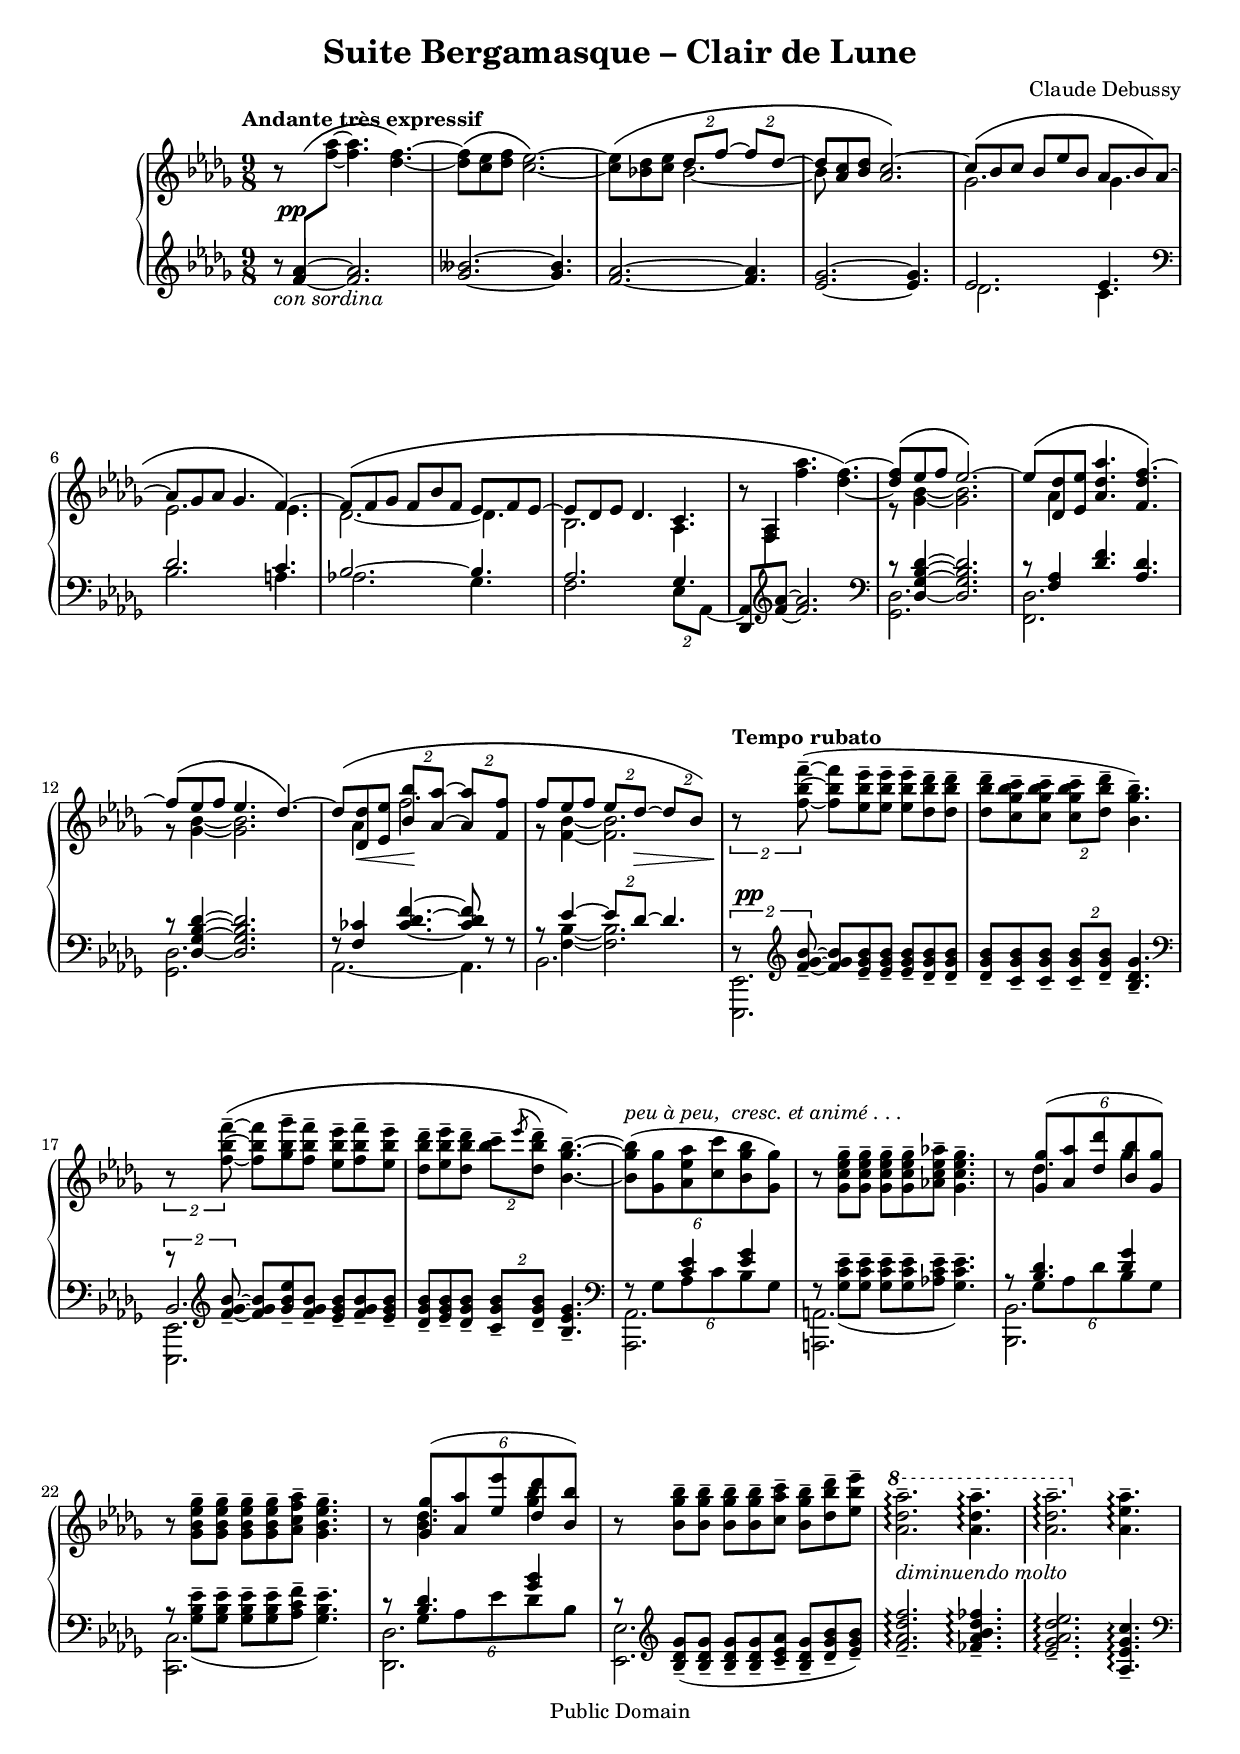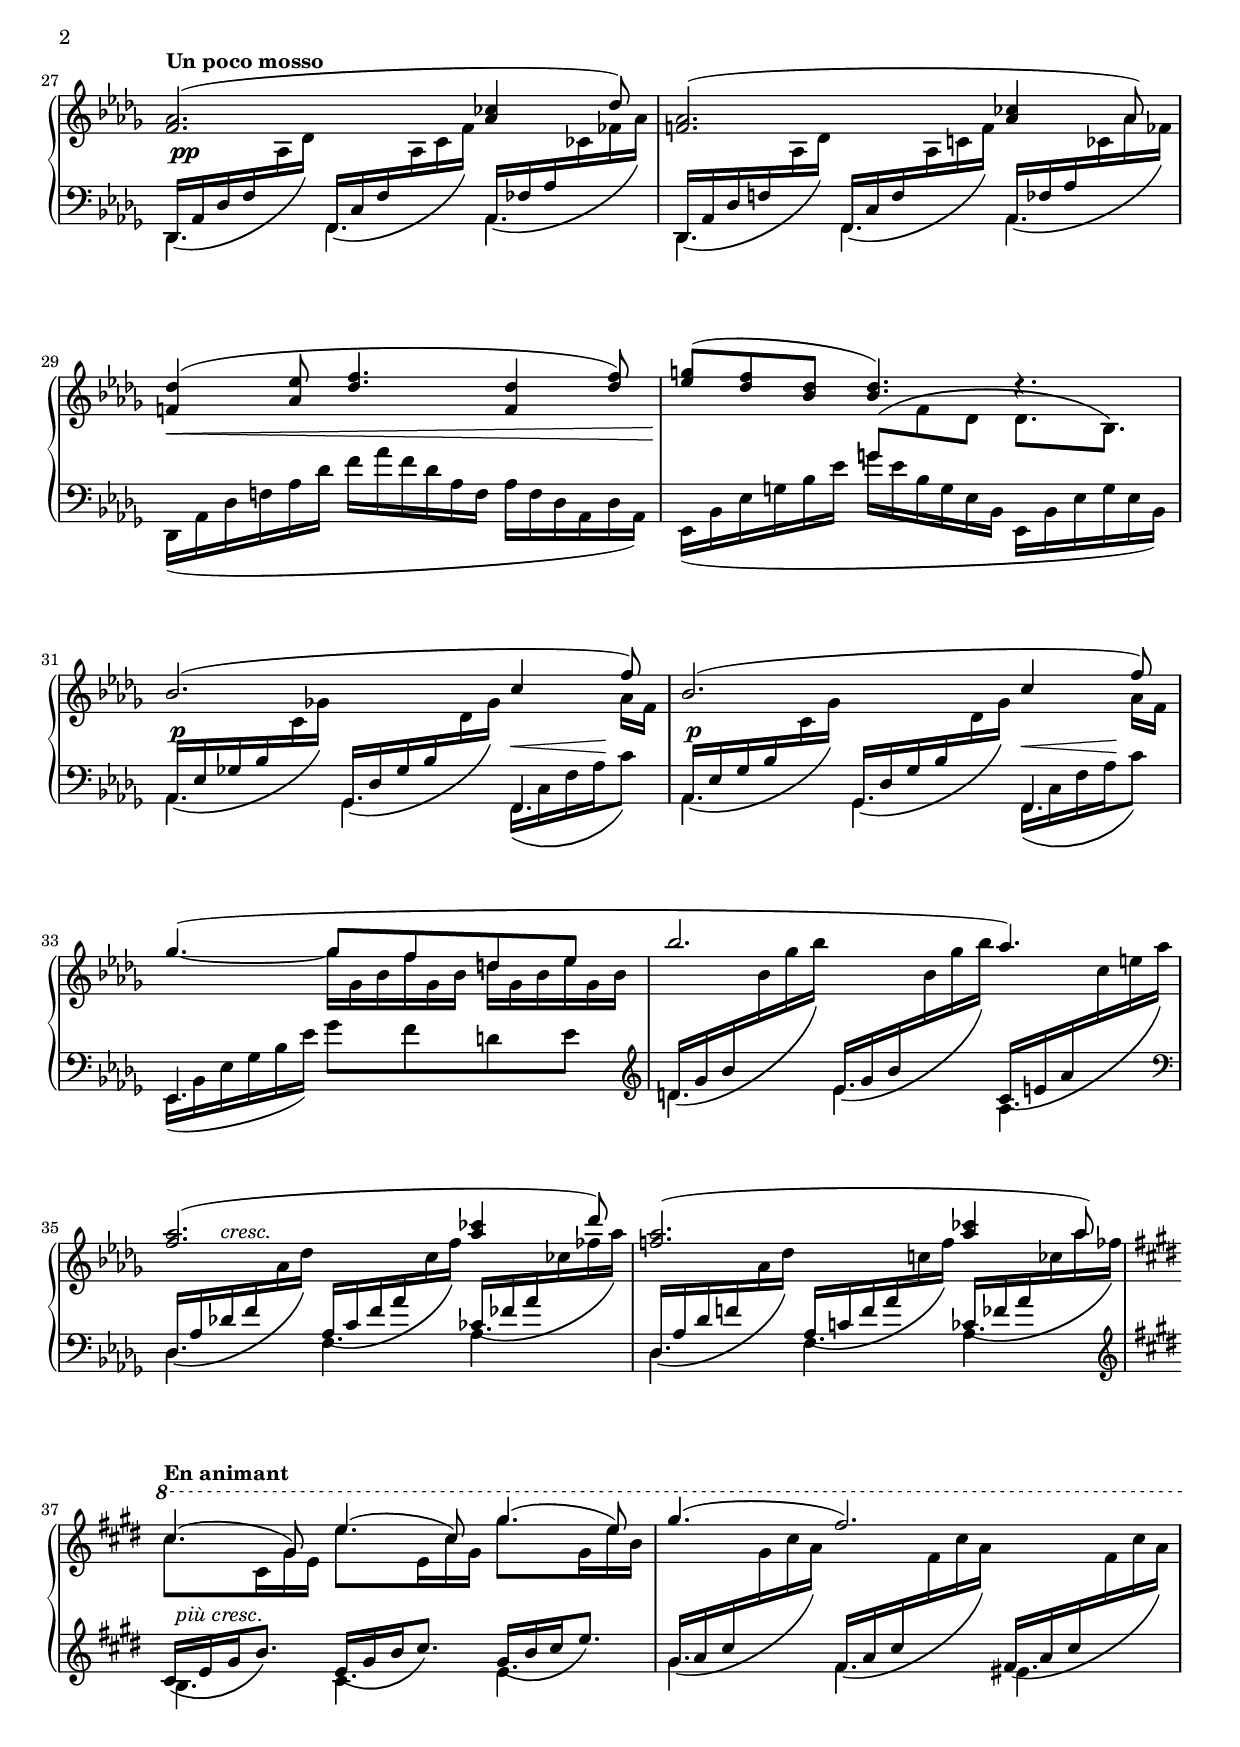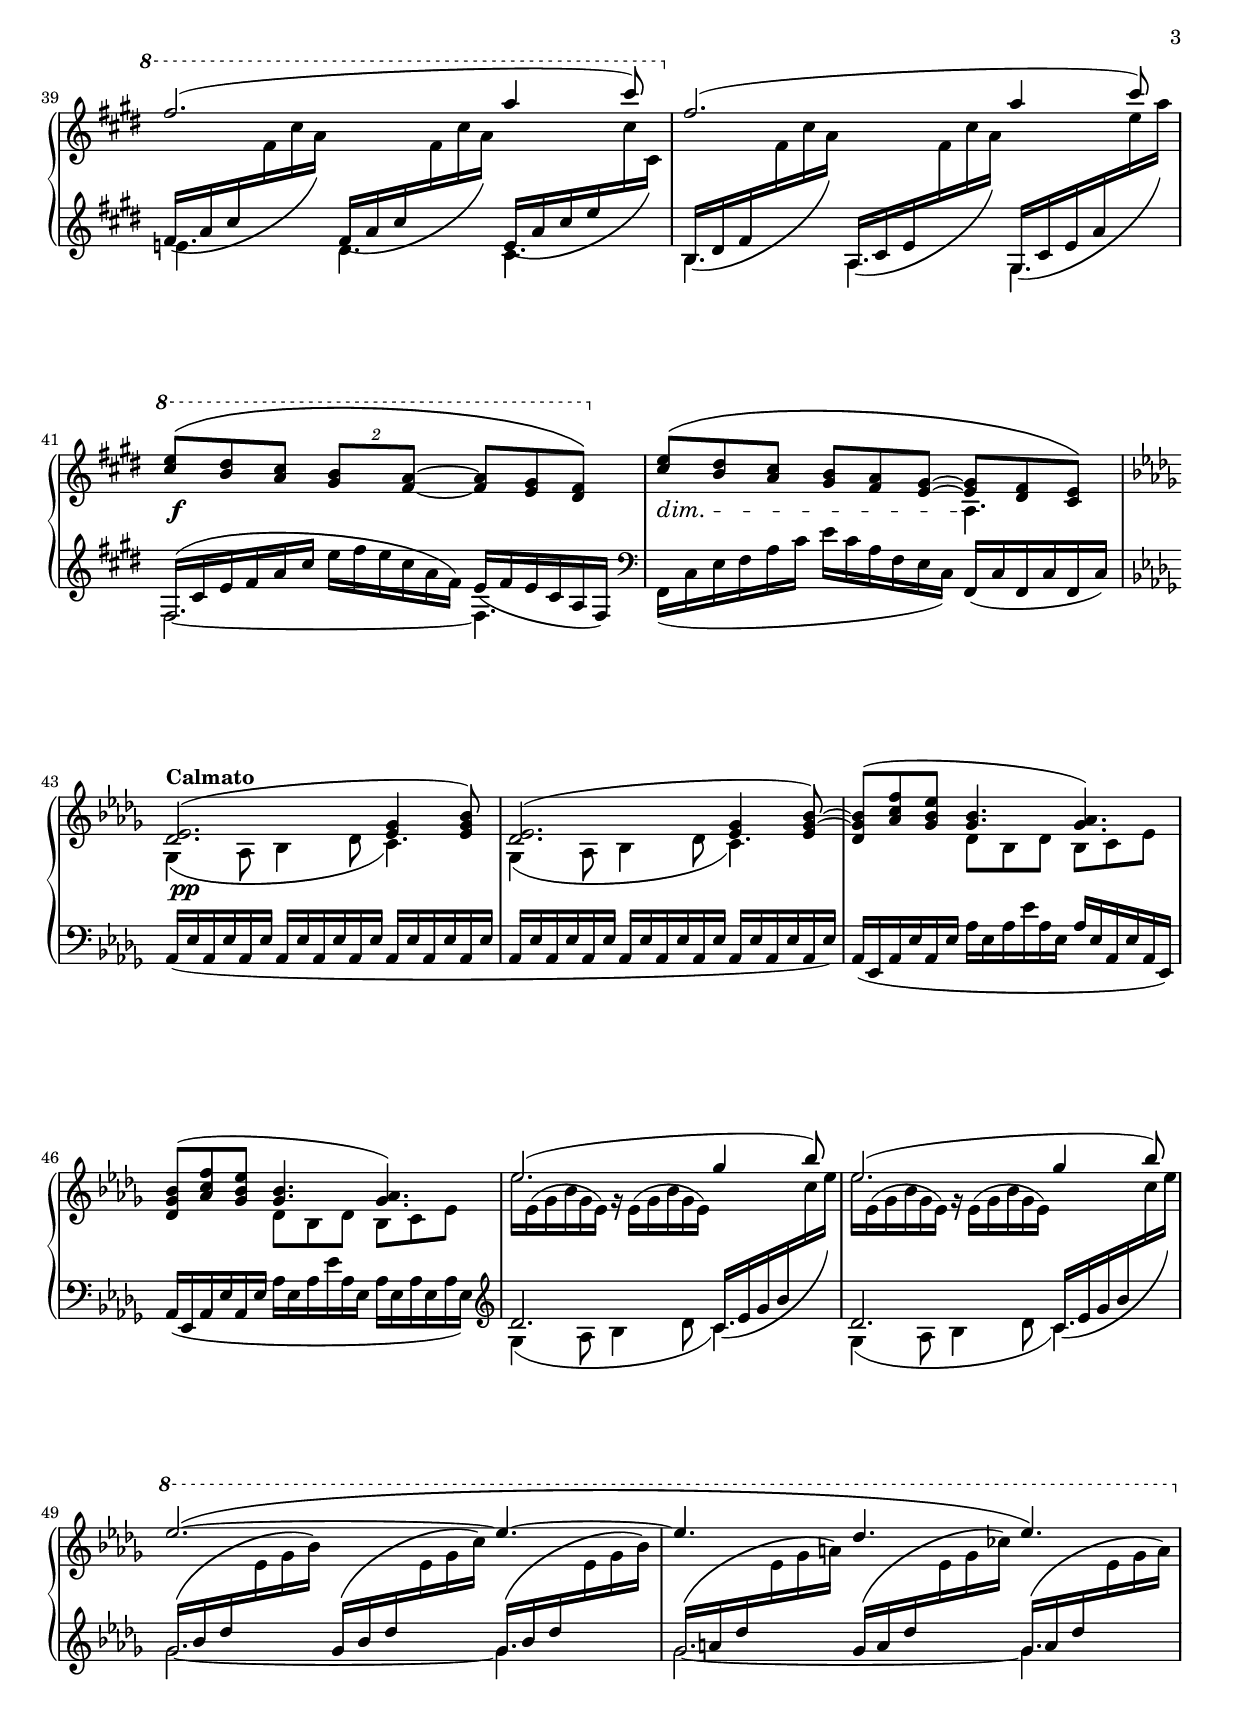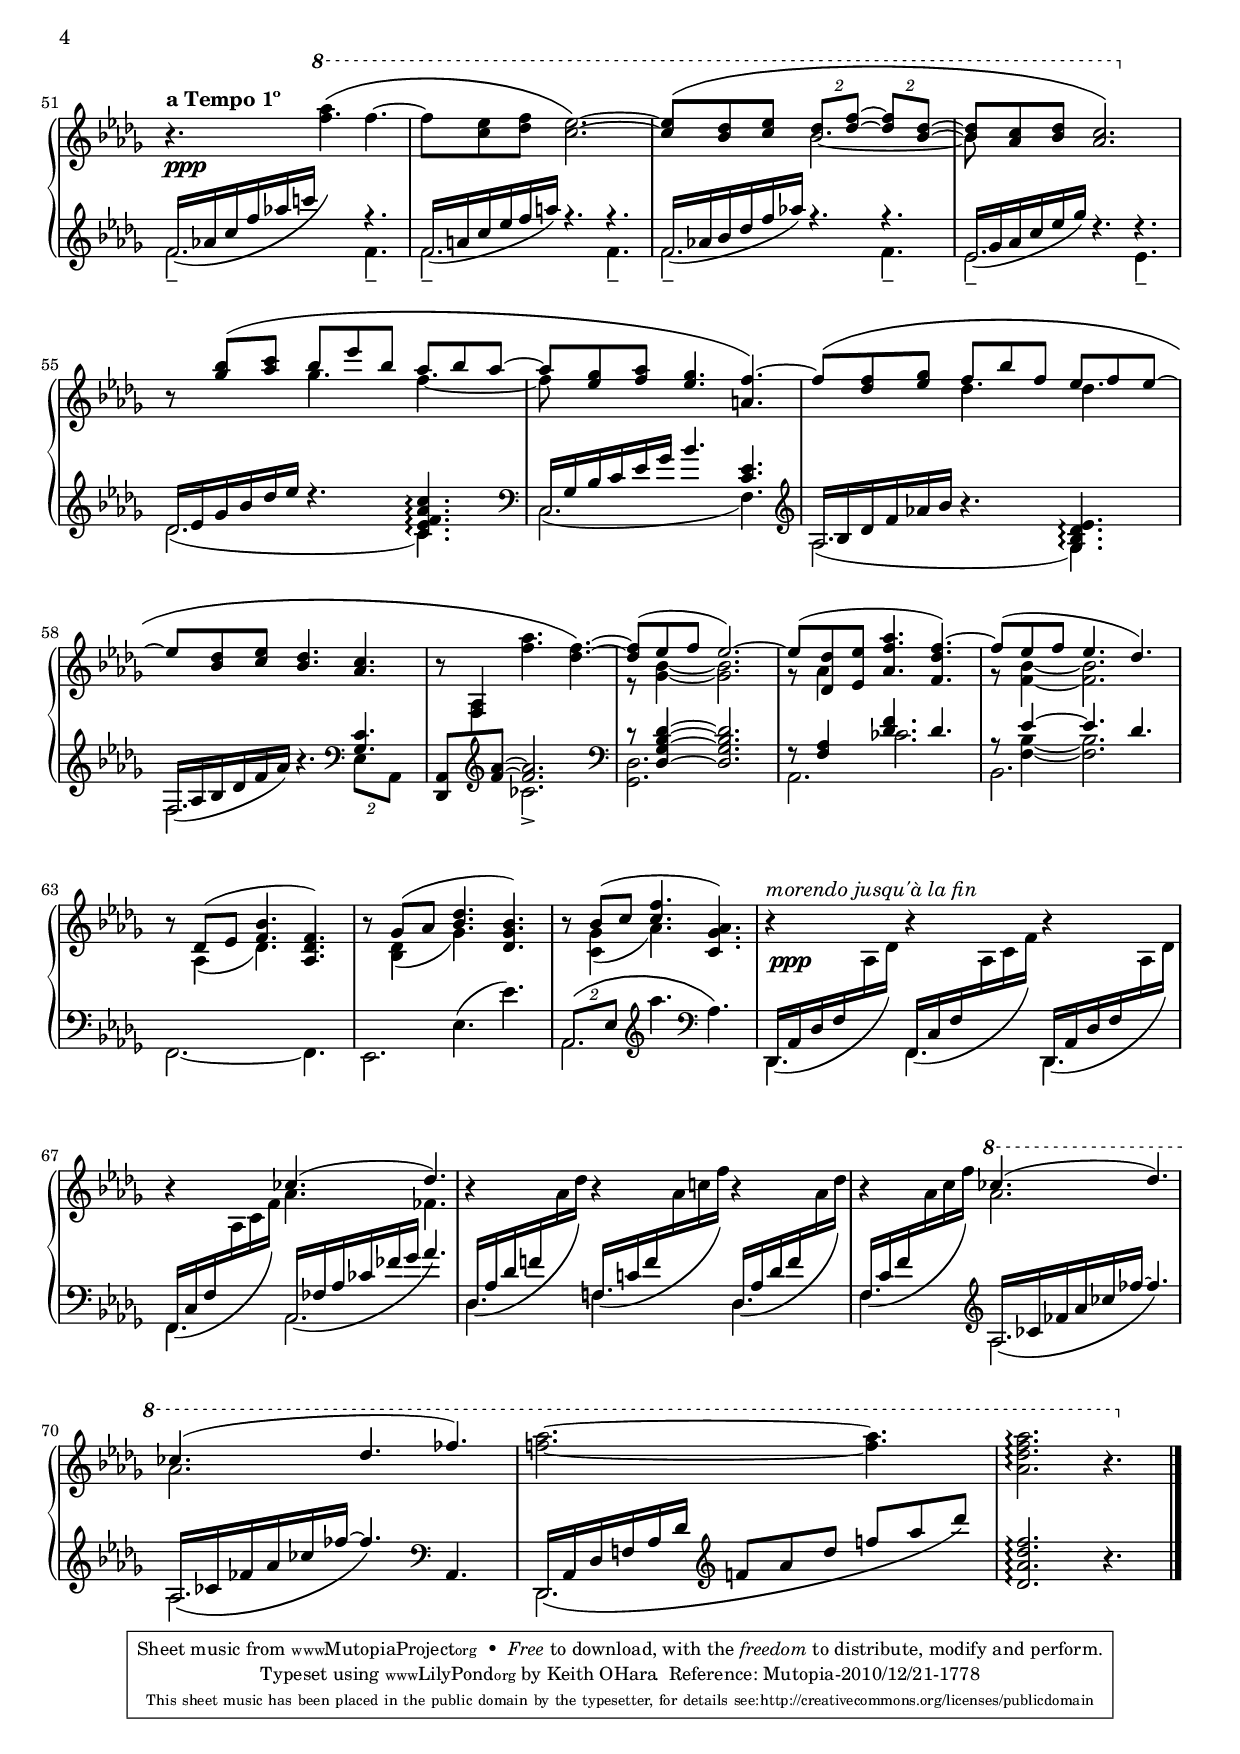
\version "2.24.3"

\header {
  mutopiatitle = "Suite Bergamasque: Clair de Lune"
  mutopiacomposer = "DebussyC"
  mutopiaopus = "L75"
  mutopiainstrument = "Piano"
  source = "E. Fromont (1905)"
  % Plate E. 1404 F.  IMSLP #02907
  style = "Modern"
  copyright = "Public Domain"
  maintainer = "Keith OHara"
  title = "Suite Bergamasque – Clair de Lune"
  composer = "Claude Debussy"
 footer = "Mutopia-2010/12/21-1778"
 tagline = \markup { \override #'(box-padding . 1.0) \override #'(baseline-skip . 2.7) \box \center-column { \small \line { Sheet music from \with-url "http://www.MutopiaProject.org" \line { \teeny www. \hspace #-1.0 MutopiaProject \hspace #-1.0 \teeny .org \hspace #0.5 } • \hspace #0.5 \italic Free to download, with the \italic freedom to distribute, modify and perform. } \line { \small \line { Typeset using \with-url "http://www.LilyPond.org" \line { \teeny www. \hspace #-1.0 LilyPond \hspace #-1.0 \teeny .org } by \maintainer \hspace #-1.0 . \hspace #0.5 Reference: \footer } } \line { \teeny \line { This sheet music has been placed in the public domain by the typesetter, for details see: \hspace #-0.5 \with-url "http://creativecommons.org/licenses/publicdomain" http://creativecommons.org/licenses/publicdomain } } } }
}

\paper {
  %{
  #(set-paper-size "letter")
  annotate-spacing = ##t
  ragged-bottom = ##t
  bottom-margin =12
  %}
  #(layout-set-staff-size 18)
  ragged-last-bottom = ##f
}
% Definitios to override page-breaking
myExplicitBreak = {
  \break
}
myExplicitPageBreak = {
  \pageBreak
}

\include "english.ly"

% restrain the slope of the beams
oflat = {
  \once\override Beam.damping = #3
}
% Change staff
cu = { \change Staff = "upper" }
cl = { \change Staff = "lower" }
% Suspend collision resolution so notes line up
lu = {\once \override NoteColumn.ignore-collision = ##t }
% simpler sustain commands
sd =  s8\sustainOn
su =  s8\sustainOff
sv =  s8\sustainOff\sustainOn

\parallelMusic #'(rhUpRed rhDownGreen lhUpBlue lhDownGrey)
{
  \tempo"Andante très expressif"
  \slurUp \phrasingSlurUp
  r8\pp \cl <f af>\( \cu <f' af> ~ <f af> 4. <df f>4.\) ~ |
  \stemDown \tieDown s8*9 |
  \dynamicUp \stemUp r8 \lu <f af>4 ~ <f af>2. |
  \dynamicUp \stemDown s8*9_\markup\italic"con sordina" |

  <df f>8\( <c ef> <df f> <c ef>2.\) ~ |
  s8*9 |
  <gf bff>2.~<gf bff>4. |
  s8*9 |

  <c ef>8\( <bf df> <c ef> \stemUp\tieUp\tuplet 2/3 {df f~} \tuplet 2/3 {f df~} |
  s4.  bf'2._~ |
  <f af>2.~<f af>4. |
  s8*9 |

  <df>8 <af c> <bf df> <af c>2.\) ~ |
  bf8 s1 |
  <ef gf>2.~<ef gf>4. |
  s8*9 |

  c8\( bf c bf ef bf af bf af ~ |
  gf2. gf4. |
  ef2. ef4. |
  df2. c4. |

  af8 gf af gf4. f4.\) ~ |
  ef2. ef4. |
  \clef bass df2. c4. |
  \clef bass bf2. a4. |

  f8\( f gf f bf f ef f ef ~ |
  df2.~df4. |
  bf2.^~bf4. |
  af2. gf4. |

  ef8 df ef df4. c4. |
  bf2. af4.|
  af2. gf4. |
  f2. \tuplet 2/3 {ef8 af,~} |

  \barNumberCheck#9

  r8 <f, af>4 \stemNeutral\tieNeutral <f'' af>4. <df f>\) ~ |
  s8*9 |
  s8*9 \clef treble |
  \stemNeutral \once\override Beam.positions = #'(3 . 3.5)
  <df, af'>8 \cu <f' af> \cl \clef treble <f' af>~<f af>2. |

  \stemUp\tieUp <df f>8\( ef f ef2.\) ~ |
  r8 <gf' bf>4~<gf bf>2. |
  \clef bass r8 <df gf bf df>4 ~ <df gf bf df>2. |
  \clef bass \stemDown <gf,, df'>2. s4. |

  ef8\( <df df,> <ef ef,> <af df, af>4. <f df f,>\) ~|
  s8 af4 s2. |
  r8 <f af>4 <df' f>4. <af df> |
  <f df'>2. s4. |

  f8\( ef f ef4. df\) ~ |
  r8 <gf bf>4~<gf bf>2. |
  r8 <df, gf bf df>4 ~ <df gf bf df>2. |
  <gf df'>2. s4. |

  df8\( <df df,>\< <ef ef,> \tuplet 2/3 {<bf' bf,>\! <af af,>~} \tuplet 2/3 {<af af,> <f f,>} |
  s8 af4 f'2. |
  r8 <f cf'>4 <cf' df f>4.~<cf df f>8 r r |
  \tieDown af2.~af4. |

  f8 ef f \tuplet 2/3 {ef df\>~} \tuplet 2/3 {df[ bf]\)} s8*0\! |
  r8 <f, bf>4~<f bf>2. |
  \tieUp r8 ef4 ~ \tuplet 2/3 {ef8 df8 ~} df4. |
  <<bf2. {s8 <f' bf>4~<f bf>2.}>> |
}
rhUp = \relative c' \rhUpRed
rhDown = \relative c' \rhDownGreen
lhUp = \relative c' \lhUpBlue
lhDown= \relative c' \lhDownGrey

\parallelMusic #'(rhUpRed rhDownGreen lhUpBlue lhDownGrey)
{
  \barNumberCheck#15
  \tempo"Tempo rubato"
  \stemNeutral \tieNeutral
  \tuplet 2/3 {r8  <f bf f'>--(~} <f bf f'> <ef bf' ef>-- <ef bf' ef>--
  %{ %} <ef bf' ef>-- <df bf' df>-- <df bf' df>-- |
  s8*9 |
  \tieNeutral
  \tuplet 2/3 {r8\pp \clef treble <f gf bf>--~} <f gf bf> <ef gf bf>-- <ef gf bf>--
  %{ %}  <ef gf bf>-- <df gf bf>-- <df gf bf>-- |
  <ef ef,>2. s4. |

  <df bf' df>8-- <c gf' bf c>-- <c gf' bf c>--
  %{ %} \tuplet 2/3 {<c gf' bf c>-- <df bf' df>--} <bf gf' bf>4.--)|
  s8*9 |
  <df gf bf>8-- <c gf' bf>-- <c gf' bf>--
  %{ %} \tuplet 2/3 {<c gf' bf>-- <df gf bf>--} <bf df gf>4.--|
  s8*9 |

  \tuplet 2/3 {r8 <f' bf f'>--\(~} <f bf f'> <gf bf gf'>-- <f bf f'>--
  %{ %} <ef bf' ef>-- <f bf f'>-- <ef bf' ef>-- |
  \cl\stemUp bf2. s4. \cu\stemDown |
  \tuplet 2/3 {r8 \clef treble <f' gf bf>--~} <f gf bf> <gf bf ef>-- <f gf bf>--
  %{ %}  <ef gf bf>-- <f gf bf>-- <ef gf bf>-- |
  \clef bass <ef ef,>2. s4. |

  <df bf' df>8-- <ef bf' ef>-- <df bf' df>-- \tuplet2/3{
    <bf' c>-- \acciaccatura{\slurUp ef}<df, bf' df>--
  } <bf gf' bf>4.--\)~|
  s8*9 |
  <df gf bf>8-- <ef gf bf>-- <df gf bf>--
  %{ %} \tuplet 2/3 {<c gf' bf>-- <df gf bf>--} <bf ef gf>4.--|
  s8*9 |

  \barNumberCheck#19

  \tuplet 6/9 { <bf gf' bf>8[( <gf gf'>
  %{ %} <af ef' af> <c c'> <bf gf' bf> <gf gf'>]) } |
  s8*9^\markup\italic"peu à peu,  cresc. et animé . . ." |
  r8*9/6 \stemDown \tuplet 6/9 {gf8[ af c bf gf] } |
  << { \clef bass <af af,>2. s4.}
  %{ %} {s4*9/6 \stemUp <c' ef>4*9/6 <ef gf>4*9/6 } >> |

  r8 <gf c ef gf>-- <gf c ef gf>--
  %{ %} <gf c ef gf>-- <gf c ef gf>-- <af c ef af>-- <gf c ef gf>4.-- |
  s8*9 |
  \stemUp r8 \stemNeutral <gf c ef>--_( <gf c ef>--
  %{ %} <gf c ef>-- <gf c ef>-- <af c ef>-- <gf c ef>4.--) |
  \stemDown <a,, a,>2. s4. |

  \stemUp
  r8*9/6 \tuplet 6/9 {<gf gf'>8[( <af af'> <df df'> <bf bf'> <gf gf'>]) } |
  s8*9/6 df''4. s8*9/6 gf4*9/6 |
  \stemUp r8*9/6 \stemDown \tuplet 6/9 {gf8[ af df bf gf] } |
  << { <bf bf,>2. s4.}
  %{ %} {s8*9/6 \stemUp <bf' df>4. s8*9/6 <df gf>4*9/6 } >> |

  \stemNeutral
  r8 <gf bf ef gf>-- <gf bf ef gf>--
  %{ %} <gf bf ef gf>-- <gf bf ef gf>-- <af c f af>-- <gf bf ef gf>4.-- |
  s8*9 |
  \stemUp r8 \stemNeutral <gf bf ef>--_( <gf bf ef>--
  %{ %} <gf bf ef>-- <gf bf ef>-- <af c f>-- <gf bf ef>4.--) |
  \stemDown <c, c,>2. s4. |

  \stemUp
  r8*9/6 \tuplet 6/9 {<gf gf'>8[( <af af'> <ef' ef'> <df df'> <bf bf'>]) } |
  s8*9/6 <bf, df>4.*9/6 <gf' bf>4*9/6 |
  \stemUp r8*9/6 \stemDown \tuplet 6/9 {gf8[ af ef' df bf] } |
  << { <df df,>2. s4.}
  %{ %} {s8*9/6 \stemUp <bf' df>4.*9/6 <gf' bf>4*9/6 } >> |

  \stemNeutral
  r8 <bf gf' bf>-- <bf gf' bf>-- <bf gf' bf>-- <bf gf' bf>--
  %{ %} <c af' c>-- <bf gf' bf>-- <df bf' df>-- <ef bf' ef>-- |
  s8*9 |
  \stemUp r8 \clef treble <bf df gf>--_( <bf df gf>-- <bf df gf>-- <bf df gf>--
  %{ %} <c ef af>-- <bf df gf>-- <df gf bf>-- <ef gf bf>--) |
  \stemDown <ef, ef,>2. s4. |

  \stemNeutral
  \ottava #1 <af df af'>2.--\arpeggio <af df af'>4.--\arpeggio |
  s8*9_\markup\whiteout\italic"diminuendo molto" |
  <f af df f>2.--\arpeggio <ff af bf df ff>4.--\arpeggio |
  s8*9 |

  <af df af'>2.--\arpeggio \ottava #0 <af, ef' af>4.--\arpeggio |
  s8*9 |
  <ef gf af df ef>2.--\arpeggio <af, ef' gf c>4.--\arpeggio |
  s8*9 |
  \myExplicitPageBreak
}
rhUp = {\rhUp \relative c'' \rhUpRed}
rhDown = {\rhDown \relative c \rhDownGreen}
lhUp = {\lhUp \relative c' \lhUpBlue }
lhDown= {\lhDown \relative c, \lhDownGrey }

\parallelMusic #'(rhUpRed rhDownGreen lhUpBlue lhDownGrey)
{
  \barNumberCheck#27
  \tempo"Un poco mosso" \newSpacingSection
  \stemUp
  <f af>2.( <af cf>4 df8 ) |
  s8*9 \pp|
  \slurDown \phrasingSlurDown \dynamicUp \stemNeutral
  \clef bass df16\( af' df f\cu af df\)
  %{ %} \cl f,,\( c' f\cu af c f\) \cl af,,\( ff' af\cu cf ff af\) \cl |
  \clef bass \mergeDifferentlyDottedOn
  df4. f af |

  <f, af>2.( <af cf>4 af8 ) |
  s8*9 |
  df,,,16\( af' df f\cu af df\)
  %{ %} \cl f,,\( c' f\cu af c f\) \cl af,,\( ff' af\cu cf af' ff\) \cl |
  df,4. f af |

  <f df'>4(\< <af ef'>8 <df f>4. <f, df'>4 <df' f>8) |
  s8*9 |
  df,,16( af' df f af df f af f df af f af f df af df af) |
  s8*9 |

  <ef g>8\!( <df f> <bf df> <bf df>4.) r4. |
  s4. \slurUp\stemNeutral \cl g'8\( \cu\stemDown f df df8. bf\) |
  ef16( bf' ef g bf ef g ef bf g ef bf \stemDown ef, bf' ef g ef bf) |
  s8*9 |

  bf2.(\p c4 f8) |
  \stemDown s2. s4 af'16 f |
  \stemNeutral
  af16\(ef' gf bf\cu c gf'\)\cl gf,,\( df' gf bf\cu df gf\)\cl f,,\(\<c' f af\! c8\) |
  af4. gf \stemUp f \stemDown |

  bf,2.(\p c4 f8) |
  \stemDown s2. s4 af16 f |
  af,16\( ef' gf bf\cu c gf'\)\cl gf,,\( df' gf bf\cu df gf\)\cl f,,\(\< c' f af\! c8\) |
  af4. gf \stemUp f \stemDown |

  \barNumberCheck#33

  gf4.( ~ gf8*3/2[ f d ef] |
  s4. gf'16 gf, bf f' gf, bf d gf, bf ef gf, bf |
  ef,,16( bf' ef gf bf ef)  s2. |
  \stemUp ef4. \stemDown gf''8*3/2[ f d ef] |

  bf'2. af4.) |
  s8*9 |
  \clef treble \stemNeutral d16\( gf bf\cu bf gf' bf\)\cl
  %{%} ef,,\( gf bf\cu bf gf' bf\)\cl c,,\( e af\cu c e af\)\cl |
  d4. ef af, |

  <f af>2.( <af cf>4 df8) |
  s8 \once\override TextScript.outside-staff-priority = ##f
  %{%} s1^\markup\italic"cresc." |
  \clef bass df,,,16\( af' df f\cu af df\)\cl
  %{%} af,\( c f af\cu c f\)\cl  cf,\( ff af\cu cf ff af\)\cl |
  df,4. f af |

  <f, af>2.( <af cf>4 af8) |
  s8*9 |
  df,,,16\( af' df f\cu af df\)\cl
  %{ %} af,\( c f af\cu c f\)\cl  cf,\( ff af\cu cf af' ff\)\cl |
  df,4. f af |
  % Use flats so the reader can recognize this as d flat minor,
  %  the same as in the previous measure

}
rhUp = {\rhUp \relative c' \rhUpRed}
rhDown = {\rhDown \relative c' \rhDownGreen}
lhUp = {\lhUp \relative c, \lhUpBlue }
lhDown= {\lhDown \relative c, \lhDownGrey }

\parallelMusic #'(rhUpRed rhDownGreen lhUpBlue lhDownGrey)
{
  \barNumberCheck#37
  \tempo"En animant"
  \key cs \minor \mergeDifferentlyDottedOn \ottava #1
  cs4(       gs8)  e'4(      cs8)   gs'4(       e8)  |
  cs8. cs,16 gs' e e'8. e,16 cs' gs gs'8. gs,16 e' b |
  \key cs \minor \clef treble \stemUp
  cs16\( e gs b8.\) e,16\( gs b cs8.\)  gs16\( b cs e8.\)  |
  b4.^\markup\italic"più cresc." cs e |

  gs4.( fs2.) |
  s8*9 |
  \stemNeutral
  gs,16\( a cs\cu gs' cs a\)\cl fs,\( a cs\cu fs cs' a\)\cl fs,\( a cs\cu fs cs' a\)\cl |
  gs4. fs es |

  fs2.( a4 cs8) |
  s8*9 |
  fs,16\( a cs\cu fs cs' a\)\cl fs,\( a cs\cu fs cs' a\)\cl e,\( a cs e\cu cs' cs,\)\cl |
  e4. ds cs |

  \ottava #0
  fs,,2.( a4 cs8) |
  s8*9 |
  b,16\( ds fs\cu fs cs' a\)\cl a,\( cs e \cu fs cs' a\)\cl gs,\( cs e a\cu e' a\)\cl |
  b4. a gs |

  \ottava #1
  <cs e>8\( <b ds> <a cs> \tuplet 2/3{<gs b> <fs a> ~} <fs a> <e gs> <ds fs>\) |
  s8*9 \f \ottava #0 |
  fs,,16^( cs' e fs a cs e fs e cs a fs) e( fs e cs a fs) |
  \mergeDifferentlyHeadedOn \mergeDifferentlyDottedOn fs2. ~ fs4. |

  <cs e>8\( <b ds> <a cs> <gs b> <fs a> <e gs>^~<e gs> <ds fs> <cs e> \) |
  \dimTextDim s2.\>a,,4.\! |
  \clef bass
  fs,16( cs' e fs a cs e cs a fs e cs) fs,( cs' fs, cs' fs, cs') |
  s8*9 |

}
rhUp = {\rhUp \relative c''' \rhUpRed}
rhDown = {\rhDown \relative c''' \rhDownGreen}
lhUp = {\lhUp \relative c' \lhUpBlue }
lhDown= {\lhDown \relative c' \lhDownGrey }

\parallelMusic #'(rhUpRed rhDownGreen lhUpBlue lhDownGrey)
{
  \barNumberCheck#43
  \tempo"Calmato" \key df \major \tieUp
  <df ef>2.( <ef gf>4 <ef gf bf>8) |
	      \slurDown gf4(\pp af8 bf4 df8 c4.) |
  \key df \major
  af16( ef' af, ef' af, ef' af, ef' af, ef' af, ef' af, ef' af, ef' af, ef' |
  s8*9 |

  <df ef>2.( <ef gf>4 <ef gf bf>8) ~ |
  gf4( af8 bf4 df8 c4.) |
  af,16 ef' af, ef' af, ef' af, ef' af, ef' af, ef' af, ef' af, ef' af, ef') |
  s8*9 |

  <df gf bf>8( <af' c f> <gf bf ef> <gf bf>4. <gf af>) |
  s4. df8 bf df bf c ef |
  af,16( ef af ef' af, ef' af ef af ef' af, ef af ef af, ef' af, ef) |
  s8*9 |

  <df gf bf>8( <af' c f> <gf bf ef> <gf bf>4. <gf af>) |
  s4. df8 bf df bf c ef |
  af16( ef af ef' af, ef' af ef af ef' af, ef af ef af ef af ef) |
  s8*9 |

  \mergeDifferentlyDottedOn\mergeDifferentlyHeadedOn <ef'>2.( gf4 bf8) |
  \slurNeutral\stemDown
  ef'16 ef,( gf bf gf ef) r ef( gf bf gf ef) s4. |
  \clef treble \stemUp df'2. \stemNeutral c16_\( ef gf bf \cu c ef\) \cl |
  gf4_( af8 bf4 df8 c4.) |

  <ef,>2.( gf4 bf8) |
  \slurNeutral\stemDown
  ef'16 ef,( gf bf gf ef) r ef( gf bf gf ef) s4. |
  \stemUp df,2. \stemNeutral c16_\( ef gf bf \cu c ef\) \cl |
  gf4_( af8 bf4 df8 c4.) |

  \ottava #1 <ef>2.^\( ~ ef4. ~ |
  s8*9 |
  \phrasingSlurUp
  gf,16\( bf df\cu ef gf bf\)\cl gf,16\( bf df\cu ef gf c\)\cl gf,16\( bf df\cu ef gf bf\)\cl |
  gf'2.~gf4. |

  <ef>4. df ef\) \ottava #0 |
  s8*9 |
  gf,16\( a df\cu ef gf a\)\cl gf,16\( a df\cu ef gf cf\)\cl gf,16\( a df\cu ef gf a\)\cl |
  gf2.~gf4. |
  \myExplicitPageBreak

}
rhUp = {\rhUp \relative c' \rhUpRed}
rhDown = {\rhDown \relative c' \rhDownGreen}
lhUp = {\lhUp \relative c \lhUpBlue }
lhDown= {\lhDown \relative c' \lhDownGrey }

\parallelMusic #'(rhUpRed rhDownGreen lhUpBlue lhDownGrey)
{
  \barNumberCheck#51
  \tempo"a Tempo 1º" \newSpacingSection
  \stemNeutral
  r4._\markup\dynamic"ppp" \ottava #1 <f af>4.\( f4. ~ |
  \stemDown \tieDown s8*9 |
  \stemUp
  f16_\( af c f af c \cu\hideNotes af'4.\) \unHideNotes\cl r4. |
  f2._- f4._- |

  f8 <c ef> <df f> <c ef>2.\) ~ |
  s8*9 |
  f,,16( a c ef f a) r4.  r4.|
  f2._- f4._- |

  \stemUp
  <c ef>8\( <bf df> <c ef> \tuplet 2/3 {<bf df> <df f>~} \tuplet 2/3 {<df f> <bf df>~} |
  s4.  bf'2._~ |
  f,16( af bf df f af) r4.  r4.|
  f2._- f4._- |

  \tieUp <bf df>8 <af c> <bf df> <af c>2.\) |
  bf8 s1 |
  ef,16( gf af c ef gf) r4.  r4.|
  ef2._- ef4._- |

  \barNumberCheck#55

  \ottava #0
  r8 <gf bf>\( <af c> bf ef bf af bf af ~ |
  s4. gf f ~ |
  df,16 ef gf bf df ef r4. <c, ef f af c>4.\arpeggio |
  \slurDown df2.( c4.) |

  af8 <ef gf> <f af> <ef gf>4. <f a,>\) ~ |
  f8 s1 |
  \clef bass
  c,16 gf' bf c ef gf bf4. <c, ef> |
  c,2.( f4.) |

  f8\( <df f> <ef gf> f bf f ef f ef ~ |
  s4. df df |
  \clef treble
  af16 bf df f af bf r4. <gf, bf df ef>4.\arpeggio |
  af2.( gf4.) |

  ef8 <bf df> <c ef> <bf df>4. <af c>4. |
  s8*9 |
  f16( af bf df f af) r4. \clef bass <gf, c>4. |
  f2. \tuplet 2/3{ef8 af,} |

  \barNumberCheck#59

  \ottava #0
  r8 <f, af>4 \stemNeutral <f'' af>4. <df f>\) ~ |
  s8*9 |
  \stemNeutral\tieUp \once\override Beam.positions = #'(3 . 3.5)
  <df, af'>8[ \cu <f' af> \cl \clef treble <f' af>]~<f af>2. |
  s4. cf'2._> |

  \stemUp <df f>8( ef f ef2.) ~ |
  r8 <gf, bf>4~<gf bf>2. |
  \clef bass \stemUp r8 <df, gf bf df>4 ~ <df gf bf df>2. |
  <gf, df'>2. s4. |

  ef8( <df df,> <ef ef,> <af f af,>4. <f df f,>) ~|
  r8 af4 s2. |
  \slurUp r8 <f af>4 <df' f>4. df |
  << {af2. s4.} {s4. cf'2.} >> |

  f8( ef f ef4. df)  |
  r8 <f bf>4~<f bf>2. |
  r8 ef4~ef4. df4. |
  << {bf,2. s4.} {s8 <f' bf>4~<f bf>2.} >> |

  r8 df,( ef <f bf>4. <f df af>4.) |
  \slurDown s8 af,4( df4.) s |
  s8*9 |
  f,2.~f4. |

  r8 gf( af <bf df>4. <bf gf df>4.) |
  s8 <df bf>4( gf4.) s |
  s8*9 |
  ef2.*1/2 ef'4.^( ef') |

  r8 bf( c <c f>4. <af gf c,>4.) |
  s8 <gf c,>4( af4.) s |
  \tuplet 2/3 {af,8\( ef'8}\clef treble \stemNeutral af''4. \clef bass af,,\) |
  af,,2. s4. |

}
rhUp = {\rhUp \relative c''' \rhUpRed}
rhDown = {\rhDown \relative c'' \rhDownGreen}
lhUp = {\lhUp \relative c' \lhUpBlue }
lhDown= {\lhDown \relative c' \lhDownGrey }

\parallelMusic #'(rhUpRed rhDownGreen lhUpBlue lhDownGrey)
{
  \barNumberCheck#66
  r4\ppp^\markup\italic"morendo jusqu'à la fin" s8 r4 s8 r4 s8 |
  s8*9 |
  \slurDown\phrasingSlurDown\stemNeutral
  df16\( af' df f\cu af df\)\cl f,,\( c' f\cu af c f\)\cl df,,\( af' df f\cu af df\)\cl |
  df4. f df |

  r4 s8 cf4.( df) |
  s4 s8 af4. ff |
  f,,16\( c'f \cu af c f\)\cl\stemUp af,,\(ff' af cf ff gf af4.\) |
  f4. af2. |

  r4 s8 r4 s8 r4 s8 |
  s8*9 |
  \stemNeutral
  df,,16\( af' df f\cu af df\)\cl f,,\( c' f\cu af c f\)\cl df,,\( af' df f\cu af df\)\cl |
  df4. f df |

  r4 s8 \ottava #1 cf'4.( df) |
  s4 s8 af'2. |
  f,,16\( c' f\cu af c f\)\cl\stemUp\clef treble af,,\(cf ff af cf ff~ff4.\) |
  f4. af2. |

  cf4.( df ff) |
  af2. s4. |
  af,,16\( cf ff af cf ff~ff4.\) \clef bass af,,,4. |
  af2. s4. |

  s8*9 |
  \tieNeutral <f' af>2. ~ <f af>4. |
  df,16\( af' df f! af df \clef treble f8 af df f af df\) |
  df,,2. s4. |
  s8*9 |
  <af, df f af>2.\arpeggio r4. |
  <df,, af'df f>2.\arpeggio r4. |
  s8*9 |

}
rhUp = {\rhUp \relative c'' \rhUpRed}
rhDown = {\rhDown \relative c'' \rhDownGreen}
lhUp = {\lhUp \relative c, \lhUpBlue }
lhDown= {\lhDown \relative c, \lhDownGrey }

\score {
  \new PianoStaff
  <<
    \override Score.SpacingSpanner.shortest-duration-space = #1.7
    % The 'piano' accidental style has extraNaturals false by default
    %\set PianoStaff.extraNatural = ##f
    \accidentalStyle Score.piano
    \set PianoStaff.printKeyCancellation = ##f
    \override PianoStaff.DynamicLineSpanner.staff-padding = #2
    \override PianoStaff.DynamicText.self-alignment-X = #LEFT
    \new Staff = "upper" <<
      \key df \major
      \time 9/8
      \override PianoStaff.PhrasingSlur.height-limit = #5
      \new Voice = "red" {
	%{colorize } \override NoteHead.color = #red %}
	\rhUp
      }
      \new Voice = "green" {
	%{colorize } \override NoteHead.color = #green %}
	\rhDown
      }
      \new Voice = "dynamics" {
      }
    >>
    \new Staff = "lower" <<
      \key df \major
      \time 9/8
      \new Voice = "blue" {
	%{colorize } \override NoteHead.color = #blue %}
	\lhUp
      }
      \new Voice = "grey" {
	%{colorize } \override NoteHead.color = #grey %}
	\lhDown
	\bar "|."
      }
      \new Voice = "pedal" {
	\set Staff.pedalSustainStyle = #'bracket
      }
    >>
  >>
  \layout {
    \context {
      \Score
      %\consists "Span_arpeggio_engraver"
    }
  }
  \midi {
    %% Remove the dynamics from the midi output
    \context {
      \Voice
      \remove "Dynamic_performer"
    }
  }
}


